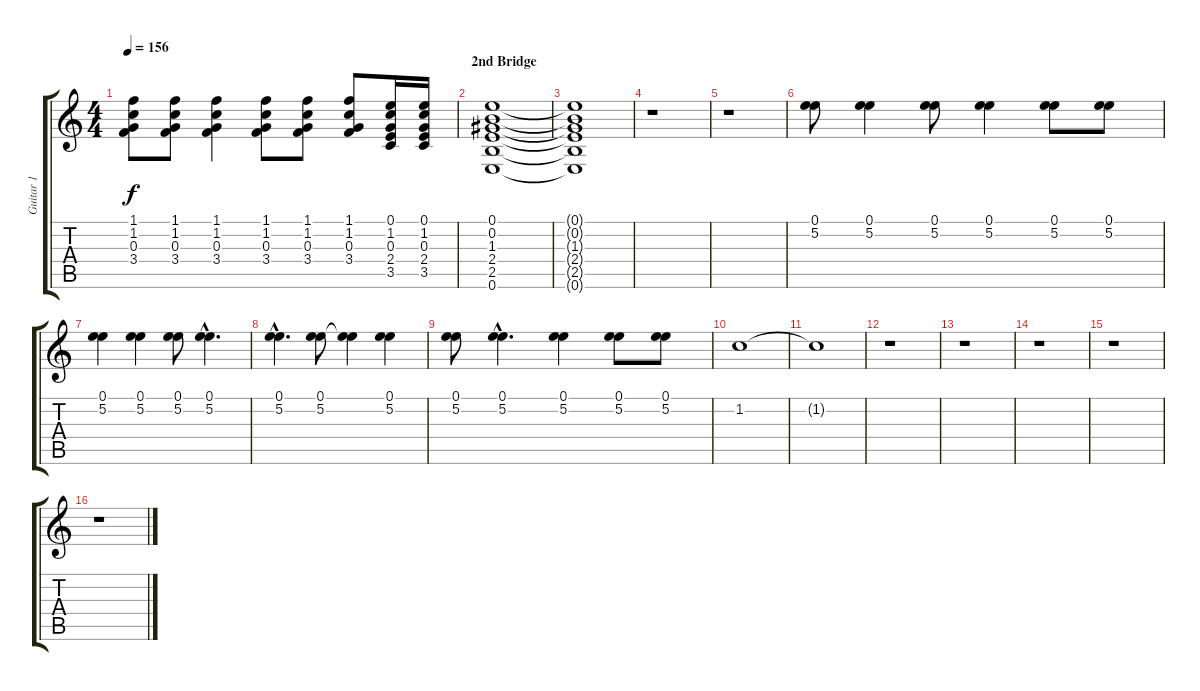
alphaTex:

\track ("Guitar 1" "Guitar 1") {instrument electricguitarclean}
\staff {score tabs}
\tuning (E4 B3 G3 D3 A2 E2) {hide}
\ts (4 4)
\tempo 156
\clef g2
\ks c
(1.1{t} 1.2{t} 0.3{t} 3.4{t}).8{dy f} (1.1 1.2 0.3 3.4).8 (1.1 1.2 0.3 3.4).4 (1.1 1.2 0.3 3.4).8 (1.1 1.2 0.3 3.4).8 (1.1 1.2 0.3 3.4).8 (0.1 1.2 0.3 2.4 3.5).16 (0.1 1.2 0.3 2.4 3.5).16 |
\section ("" "2nd Bridge")
(0.1 0.2 1.3 2.4 2.5 0.6).1 |
(0.1{t} 0.2{t} 1.3{t} 2.4{t} 2.5{t} 0.6{t}).1 |
r.1 |
r.1 |
(0.1 5.2).8 (0.1 5.2).4 (0.1 5.2).8 (0.1 5.2).4 (0.1 5.2).8 (0.1 5.2).8 |
(0.1 5.2).4 (0.1 5.2).4 (0.1 5.2).8 (0.1{hac} 5.2{hac}).4{d} |
(0.1{hac} 5.2{hac}).4{d} (0.1 5.2).8 (0.1{t} 5.2{t}).4 (0.1 5.2).4 |
(0.1 5.2).8 (0.1{hac} 5.2{hac}).4{d} (0.1 5.2).4 (0.1 5.2).8 (0.1 5.2).8 |
1.2.1 |
1.2{t}.1 |
r.1 |
r.1 |
r.1 |
r.1 |
r.1
